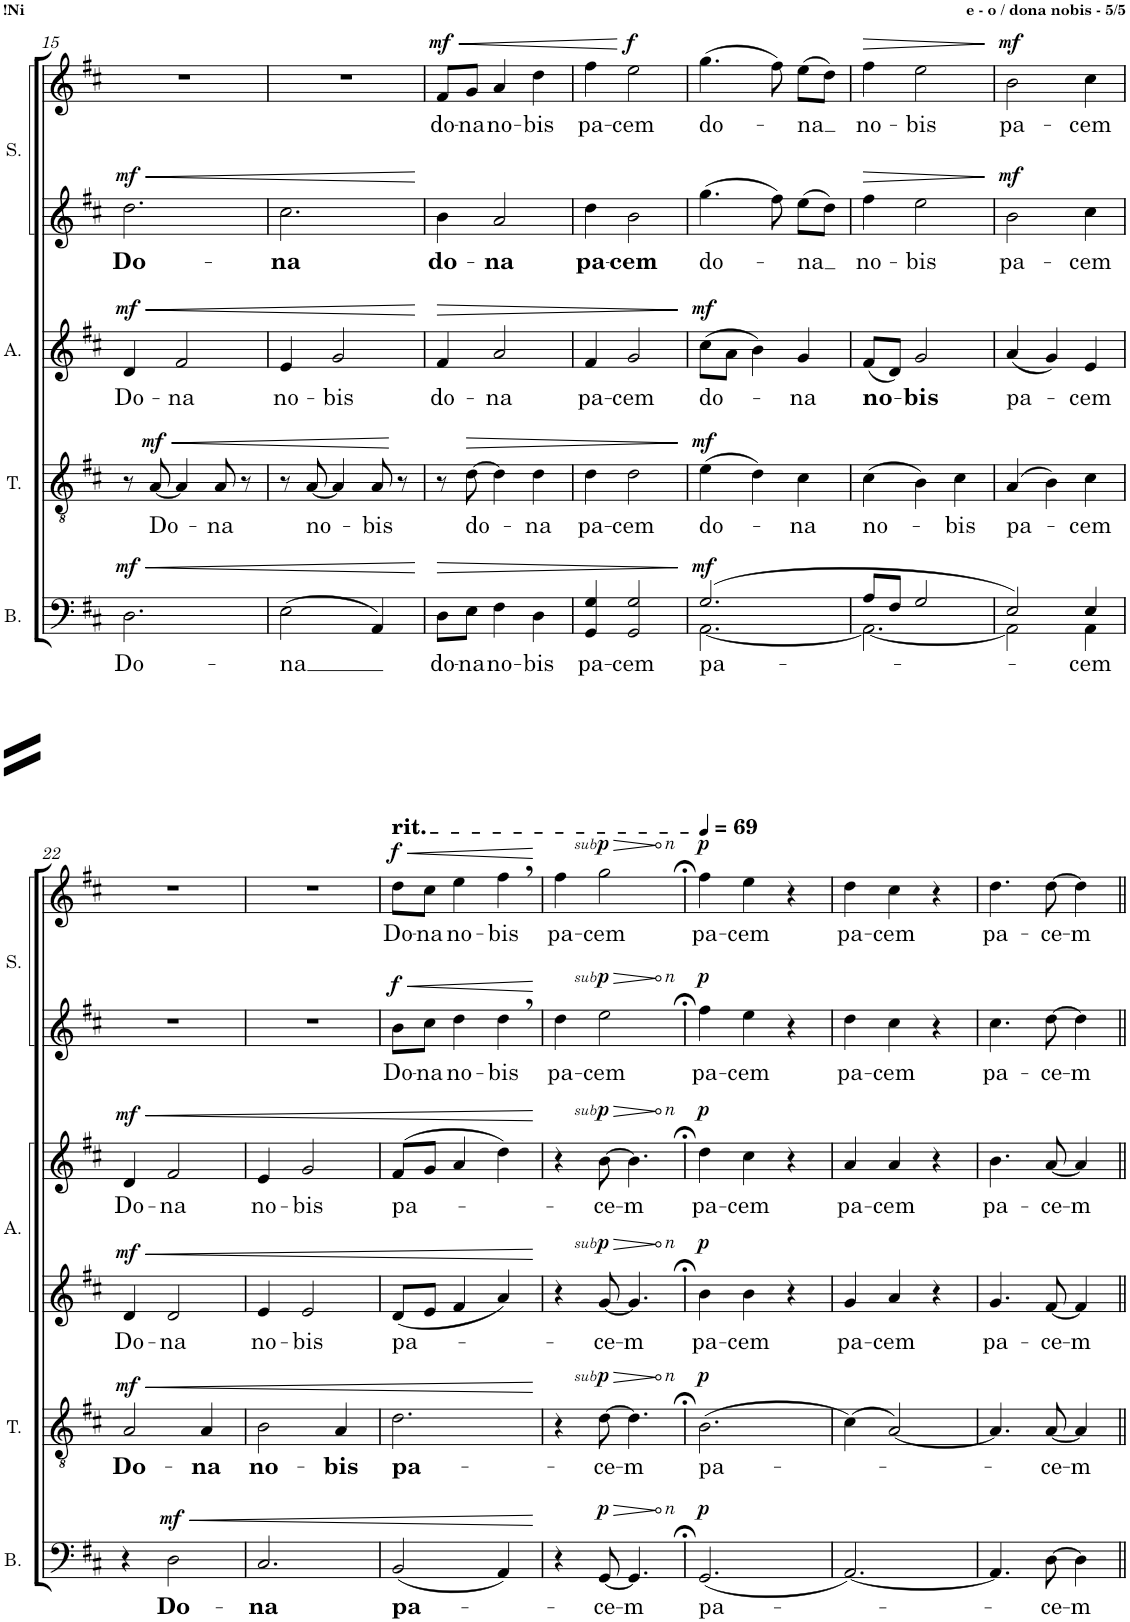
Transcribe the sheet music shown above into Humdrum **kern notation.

**kern	**text	**dynam	**kern	**text	**dynam	**kern	**text	**kern	**text	**dynam	**kern	**text	**kern	**text	**dynam
*part4	*part4	*part4	*part3	*part3	*part3	*part2	*part2	*part2	*part2	*part2	*part1	*part1	*part1	*part1	*part1
*staff6	*staff6	*staff6	*staff5	*staff5	*staff5	*staff4	*staff4	*staff3	*staff3	*staff3/4	*staff2	*staff2	*staff1	*staff1	*staff1/2
*I"Bass	*	*	*I"Tenor	*	*	*I"Alto	*	*	*	*	*I"Soprano	*	*	*	*
*I'B.	*	*	*I'T.	*	*	*I'A.	*	*	*	*	*I'S.	*	*	*	*
!!LO:PB:g=z
*clefF4	*	*	*clefGv2	*	*	*clefG2	*	*clefG2	*	*	*clefG2	*	*clefG2	*	*
*k[f#c#]	*	*	*k[f#c#]	*	*	*k[f#c#]	*	*k[f#c#]	*	*	*k[f#c#]	*	*k[f#c#]	*	*
*M3/4	*	*	*M3/4	*	*	*M3/4	*	*M3/4	*	*	*M3/4	*	*M3/4	*	*
=15	=15	=15	=15	=15	=15	=15	=15	=15	=15	=15	=15	=15	=15	=15	=15
!	!LO:LY:b	!LO:HP:b	!	!	!	!	!	!	!LO:LY:b	!LO:HP:b	!	!LO:LY:b	!	!	!
!	!	!LO:DY:n=1:a	!	!	!	!	!	!	!	!LO:DY:n=1:a	!	!	!	!	!LO:DY:a=2
2.D\	-Do-	< mf	8r	.	.	2.r	.	4d/	Do-	< mf	2.dd\	Do-	2.r	.	mf
!	!	!	!	!LO:LY:b	!LO:HP:b	!	!	!	!	!	!	!	!	!	!
!	!	!	!	!	!LO:DY:n=1:a	!	!	!	!	!	!	!	!	!	!
.	.	.	[8A/	-Do-	< mf	.	.	.	.	.	.	.	.	.	.
!	!	!	!	!	!	!	!	!	!LO:LY:b	!	!	!	!	!	!
.	.	.	4A/]	.	.	.	.	2f#/	-na	.	.	.	.	.	.
!	!	!	!	!LO:LY:b	!	!	!	!	!	!	!	!	!	!	!
.	.	.	8A/	-na	.	.	.	.	.	.	.	.	.	.	.
.	.	.	8r	.	.	.	.	.	.	.	.	.	.	.	.
=16	=16	=16	=16	=16	=16	=16	=16	=16	=16	=16	=16	=16	=16	=16	=16
!	!LO:LY:b	!	!	!	!	!	!	!	!LO:LY:b	!	!	!LO:LY:b	!	!	!
(2E\	-na	.	8r	.	.	2.r	.	4e/	no-	.	2.cc#\	-na	2.r	.	.
!	!	!	!	!LO:LY:b	!	!	!	!	!	!	!	!	!	!	!
.	.	.	[8A/	no-	.	.	.	.	.	.	.	.	.	.	.
!	!	!	!	!	!	!	!	!	!LO:LY:b	!	!	!	!	!	!
.	.	.	4A/]	.	.	.	.	2g/	-bis	.	.	.	.	.	.
!	!	!	!	!LO:LY:b	!	!	!	!	!	!	!	!	!	!	!
4AA/)	.	.	8A/	-bis	.	.	.	.	.	.	.	.	.	.	.
.	.	.	8r	.	[	.	.	.	.	.	.	.	.	.	.
.	.	[	.	.	.	.	.	.	.	[	.	.	.	.	.
=17	=17	=17	=17	=17	=17	=17	=17	=17	=17	=17	=17	=17	=17	=17	=17
!	!LO:LY:b	!LO:HP:b	!	!	!	!	!	!	!LO:LY:b	!LO:HP:b	!	!LO:LY:b	!	!LO:LY:b	!LO:HP:b
!	!	!	!	!	!	!	!	!	!	!	!	!	!	!	!LO:DY:n=1:a
8D\L	do-	>	8r	.	.	2.r	.	4f#/	do-	>	4b\	do-	8f#/L	do-	< mf
!	!LO:LY:b	!	!	!LO:LY:b	!LO:HP:b	!	!	!	!	!	!	!	!	!LO:LY:b	!
8E\J	-na	.	[8d\	do-	>	.	.	.	.	.	.	.	8g/J	-na	.
!	!LO:LY:b	!	!	!	!	!	!	!	!LO:LY:b	!	!	!LO:LY:b	!	!LO:LY:b	!
4F#\	no-	.	4d\]	.	.	.	.	2a/	-na	.	2a/	-na	4a/	no-	.
!	!LO:LY:b	!	!	!LO:LY:b	!	!	!	!	!	!	!	!	!	!LO:LY:b	!
4D\	-bis	.	4d\	-na	.	.	.	.	.	.	.	.	4dd\	-bis	.
=18	=18	=18	=18	=18	=18	=18	=18	=18	=18	=18	=18	=18	=18	=18	=18
!	!LO:LY:b	!	!	!LO:LY:b	!	!	!	!	!LO:LY:b	!	!	!LO:LY:b	!	!LO:LY:b	!
4GG/ 4G/	pa-	.	4d\	pa-	.	2.r	.	4f#/	pa-	.	4dd\	pa-	4ff#\	pa-	.
!	!LO:LY:b	!	!	!LO:LY:b	!	!	!	!	!LO:LY:b	!	!	!LO:LY:b	!	!LO:LY:b	!LO:DY:n=1:a
2GG/ 2G/	-cem	.	2d\	cem	.	.	.	2g/	-cem	.	2b\	-cem	2ee\	-cem	[ f
.	.	]	.	.	]	.	.	.	.	]	.	.	.	.	.
=19	=19	=19	=19	=19	=19	=19	=19	=19	=19	=19	=19	=19	=19	=19	=19
!	!LO:LY:b	!LO:DY:a	!	!LO:LY:b	!LO:DY:a	!	!	!	!LO:LY:b	!LO:DY:a	!	!LO:LY:b	!	!LO:LY:b	!
*^	*	*	*	*	*	*	*	*	*	*	*	*	*	*	*
(2.G/	[2.AA\	pa-	mf	(4e\	do-	mf	2.r	.	(8cc#\L	do-	mf	4.gg\	do-	(4.gg\	do-	.
.	.	.	.	.	.	.	.	.	8a\J	.	.	.	.	.	.	.
.	.	.	.	4d\)	.	.	.	.	4b\)	.	.	.	.	.	.	.
.	.	.	.	.	.	.	.	.	.	.	.	8ff#\	.	8ff#\)	.	.
!	!	!	!	!	!LO:LY:b	!	!	!	!	!LO:LY:b	!	!	!LO:LY:b	!	!LO:LY:b	!
.	.	.	.	4c#\	-na	.	.	.	4g/	-na	.	8ee\L	-na	(8ee\L	-na	.
.	.	.	.	.	.	.	.	.	.	.	.	8dd\J	.	8dd\J)	.	.
=20	=20	=20	=20	=20	=20	=20	=20	=20	=20	=20	=20	=20	=20	=20	=20	=20
!	!	!	!	!	!LO:LY:b	!	!	!	!	!LO:LY:b	!	!	!LO:LY:b	!	!LO:LY:b	!LO:HP:b
8A/L	2.AA\_	.	.	(4c#\	no-	.	2.r	.	(8f#/L	no-	.	4ff#\	no-	4ff#\	no-	>
8F#/J	.	.	.	.	.	.	.	.	8d/J)	.	.	.	.	.	.	.
!	!	!	!	!	!	!	!	!	!	!LO:LY:b	!	!	!LO:LY:b	!	!LO:LY:b	!
2G/	.	.	.	4B\)	.	.	.	.	2g/	-bis	.	2ee\	-bis	2ee\	-bis	.
!	!	!	!	!	!LO:LY:b	!	!	!	!	!	!	!	!	!	!	!
.	.	.	.	4c#\	-bis	.	.	.	.	.	.	.	.	.	.	.
*v	*v	*	*	*	*	*	*	*	*	*	*	*	*	*	*	*
.	.	.	.	.	.	.	.	.	.	.	.	.	.	.	]
=21	=21	=21	=21	=21	=21	=21	=21	=21	=21	=21	=21	=21	=21	=21	=21
*^	*	*	*	*	*	*	*	*	*	*	*	*	*	*	*
!	!	!	!	!	!LO:LY:b	!	!	!	!	!LO:LY:b	!	!	!LO:LY:b	!	!LO:LY:b	!LO:DY:a=2
!	!	!	!	!	!	!	!	!	!	!	!	!	!	!	!	!LO:DY:n=1:a
2E/)	2AA\]	.	.	(4A/	pa-	.	2.r	.	(4a/	pa-	.	2b\	pa-	2b\	pa-	mf mf
.	.	.	.	4B\)	.	.	.	.	4g/)	.	.	.	.	.	.	.
!	!	!LO:LY:b	!	!	!LO:LY:b	!	!	!	!	!LO:LY:b	!	!	!LO:LY:b	!	!LO:LY:b	!
4E/	4AA\	-cem	.	4c#\	-cem	.	.	.	4e/	-cem	.	4cc#\	-cem	4cc#\	-cem	.
!!LO:LB:g=z
=22	=22	=22	=22	=22	=22	=22	=22	=22	=22	=22	=22	=22	=22	=22	=22	=22
!	!	!	!	!	!LO:LY:b	!LO:HP:b	!	!LO:LY:b	!	!LO:LY:b	!LO:HP:b	!	!	!	!	!
!	!	!	!	!	!	!LO:DY:n=1:a	!	!	!	!	!LO:DY:n=1:a=2	!	!	!	!	!
!	!	!	!	!	!	!	!	!	!	!	!LO:DY:n=2:a	!	!	!	!	!
*v	*v	*	*	*	*	*	*	*	*	*	*	*	*	*	*	*
4r	.	.	2A/	Do-	< mf	4d/	Do-	4d/	Do-	< mf mf	2.r	.	2.r	.	.
!	!LO:LY:b	!LO:HP:b	!	!	!	!	!LO:LY:b	!	!LO:LY:b	!	!	!	!	!	!
!	!	!LO:DY:n=1:a	!	!	!	!	!	!	!	!	!	!	!	!	!
2D\	Do-	< mf	.	.	.	2d/	-na	2f#/	-na	.	.	.	.	.	.
!	!	!	!	!LO:LY:b	!	!	!	!	!	!	!	!	!	!	!
.	.	.	4A/	-na	.	.	.	.	.	.	.	.	.	.	.
=23	=23	=23	=23	=23	=23	=23	=23	=23	=23	=23	=23	=23	=23	=23	=23
!	!LO:LY:b	!	!	!LO:LY:b	!	!	!LO:LY:b	!	!LO:LY:b	!	!	!	!	!	!
2.C#/	-na	.	2B\	no-	.	4e/	no-	4e/	no-	.	2.r	.	2.r	.	.
!	!	!	!	!	!	!	!LO:LY:b	!	!LO:LY:b	!	!	!	!	!	!
.	.	.	.	.	.	2e/	-bis	2g/	-bis	.	.	.	.	.	.
!	!	!	!	!LO:LY:b	!	!	!	!	!	!	!	!	!	!	!
.	.	.	4A/	-bis	.	.	.	.	.	.	.	.	.	.	.
=24	=24	=24	=24	=24	=24	=24	=24	=24	=24	=24	=24	=24	=24	=24	=24
!	!	!	!	!	!	!	!	!	!	!	!	!	!LO:TX:a:t=rit.	!	!
!	!	!	!	!	!	!	!	!	!	!	!	!	!LO:TX:a:t=rit.	!	!
!	!LO:LY:b	!	!	!LO:LY:b	!	!	!LO:LY:b	!	!LO:LY:b	!	!	!LO:LY:b	!	!LO:LY:b	!LO:HP:b
!	!	!	!	!	!	!	!	!	!	!	!	!	!	!	!LO:DY:n=1:a=2
!	!	!	!	!	!	!	!	!	!	!	!	!	!	!	!LO:DY:n=2:a
(2BB/	pa-	.	2.d\	pa-	.	8d/L	pa-	(8f#/L	pa-	.	8b\L	Do-	8dd\L	Do-	< f f
!	!	!	!	!	!	!	!	!	!	!	!	!LO:LY:b	!	!LO:LY:b	!
.	.	.	.	.	.	8e/J	.	8g/J	.	.	8cc#\J	-na	8cc#\J	-na	.
!	!	!	!	!	!	!	!	!	!	!	!	!LO:LY:b	!	!LO:LY:b	!
.	.	.	.	.	.	4f#/	.	4a/	.	.	4dd\	no-	4ee\	no-	.
!	!	!	!	!	!	!	!	!	!	!	!	!LO:LY:b	!	!LO:LY:b	!
4AA/)	.	.	.	.	.	4a/	.	4dd\)	.	.	4dd,\	-bis	4ff#,\	-bis	.
.	.	[	.	.	[	.	.	.	.	[	.	.	.	.	[
=25	=25	=25	=25	=25	=25	=25	=25	=25	=25	=25	=25	=25	=25	=25	=25
!	!	!	!	!	!	!	!	!	!	!	!	!LO:LY:b	!	!LO:LY:b	!
4r	.	.	4r	.	.	4r	.	4r	.	.	4dd\	pa-	4ff#\	pa-	.
!	!LO:LY:b	!LO:HP:b	!	!LO:LY:b	!LO:HP:b	!	!LO:LY:b	!	!LO:LY:b	!LO:HP:b	!	!LO:LY:b	!	!LO:LY:b	!LO:HP:b
!	!	!LO:DY:n=1:a	!	!	!LO:DY:n=1:a	!	!	!	!	!	!	!	!	!	!
!	!	!	!	!	!LO:DY:n=2:a	!	!	!	!	!LO:DY:n=1:a=2	!	!	!	!	!
!	!	!	!	!	!	!	!	!	!	!LO:DY:n=2:a=2	!	!	!	!	!
!	!	!	!	!	!	!	!	!	!	!LO:DY:n=3:a	!	!	!	!	!
!	!	!	!	!	!	!	!	!	!	!LO:DY:n=4:a	!	!	!	!	!LO:DY:n=1:a=2
!	!	!	!	!	!	!	!	!	!	!	!	!	!	!	!LO:DY:n=2:a=2
!	!	!	!	!	!	!	!	!	!	!	!	!	!	!	!LO:DY:n=3:a
!	!	!	!	!	!	!	!	!	!	!	!	!	!	!	!LO:DY:n=4:a
[8GG/	ce-	> p	[8d\	ce-	> other-dynamics p	[8g/	ce-	[8b\	ce-	> other-dynamics p other-dynamics p	2ee\	cem	2gg\	cem	> other-dynamics p other-dynamics p
!	!LO:LY:b	!	!	!LO:LY:b	!	!	!LO:LY:b	!	!LO:LY:b	!	!	!	!	!	!
4.GG/]	-m	.	4.d\]	-m	.	4.g/]	-m	4.b\]	-m	.	.	.	.	.	.
.	.	]	.	.	]	.	.	.	.	]	.	.	.	.	]
!	!	!	!	!	!	!	!	!	!	!	!	!	!LO:TX:a:i:t=n	!	!
!	!	!	!	!	!	!	!	!	!	!	!LO:TX:a:i:t=n	!	!	!	!
!	!	!	!	!	!	!	!	!LO:TX:a:i:t=n	!	!	!	!	!	!	!
!	!	!	!	!	!	!LO:TX:a:i:t=n	!	!	!	!	!	!	!	!	!
!	!	!	!LO:TX:a:i:t=n	!	!	!	!	!	!	!	!	!	!	!	!
!LO:TX:a:i:t=n	!	!	!	!	!	!	!	!	!	!	!	!	!	!	!
=26	=26	=26	=26	=26	=26	=26	=26	=26	=26	=26	=26	=26	=26	=26	=26
*	*	*	*	*	*	*	*	*	*	*	*	*	*MM69	*	*
!	!LO:LY:b	!LO:DY:a	!	!LO:LY:b	!LO:DY:a	!	!LO:LY:b	!	!LO:LY:b	!LO:DY:a=2	!	!LO:LY:b	!	!LO:LY:b	!
!	!	!	!	!	!	!	!	!	!	!LO:DY:n=1:a	!	!	!	!	!LO:DY:a=2
!	!	!	!	!	!	!	!	!	!	!	!	!	!	!	!LO:DY:n=1:a
(2.GG/	pa-	p	(2.B\	pa-	p	4b\	pa-	4dd\	pa-	p p	4ff#\	pa-	4ff#\	pa-	p p
!	!	!	!	!	!	!	!LO:LY:b	!	!LO:LY:b	!	!	!LO:LY:b	!	!LO:LY:b	!
.	.	.	.	.	.	4b\	-cem	4cc#\	-cem	.	4ee\	-cem	4ee\	-cem	.
.	.	.	.	.	.	4r	.	4r	.	.	4r	.	4r	.	.
=27	=27	=27	=27	=27	=27	=27	=27	=27	=27	=27	=27	=27	=27	=27	=27
!	!	!	!	!	!	!	!LO:LY:b	!	!LO:LY:b	!	!	!LO:LY:b	!	!LO:LY:b	!
[2.AA/)	.	.	(4c#\)	.	.	4g/	pa-	4a/	pa-	.	4dd\	pa-	4dd\	pa-	.
!	!	!	!	!	!	!	!LO:LY:b	!	!LO:LY:b	!	!	!LO:LY:b	!	!LO:LY:b	!
.	.	.	[2A/)	.	.	4a/	-cem	4a/	-cem	.	4cc#\	-cem	4cc#\	-cem	.
.	.	.	.	.	.	4r	.	4r	.	.	4r	.	4r	.	.
=28	=28	=28	=28	=28	=28	=28	=28	=28	=28	=28	=28	=28	=28	=28	=28
!	!	!	!	!	!	!	!LO:LY:b	!	!LO:LY:b	!	!	!LO:LY:b	!	!LO:LY:b	!
4.AA/]	.	.	4.A/]	.	.	4.g/	pa-	4.b\	pa-	.	4.cc#\	pa-	4.dd\	pa-	.
!	!LO:LY:b	!	!	!LO:LY:b	!	!	!LO:LY:b	!	!LO:LY:b	!	!	!LO:LY:b	!	!LO:LY:b	!
[8D\	ce-	.	[8A/	ce-	.	[8f#/	ce-	[8a/	ce-	.	[8dd\	ce-	[8dd\	ce-	.
!	!LO:LY:b	!	!	!LO:LY:b	!	!	!LO:LY:b	!	!LO:LY:b	!	!	!LO:LY:b	!	!LO:LY:b	!
4D\]	-m	.	4A/]	-m	.	4f#/]	-m	4a/]	-m	.	4dd\]	-m	4dd\]	-m	.
=||	=||	=||	=||	=||	=||	=||	=||	=||	=||	=||	=||	=||	=||	=||	=||
*-	*-	*-	*-	*-	*-	*-	*-	*-	*-	*-	*-	*-	*-	*-	*-
